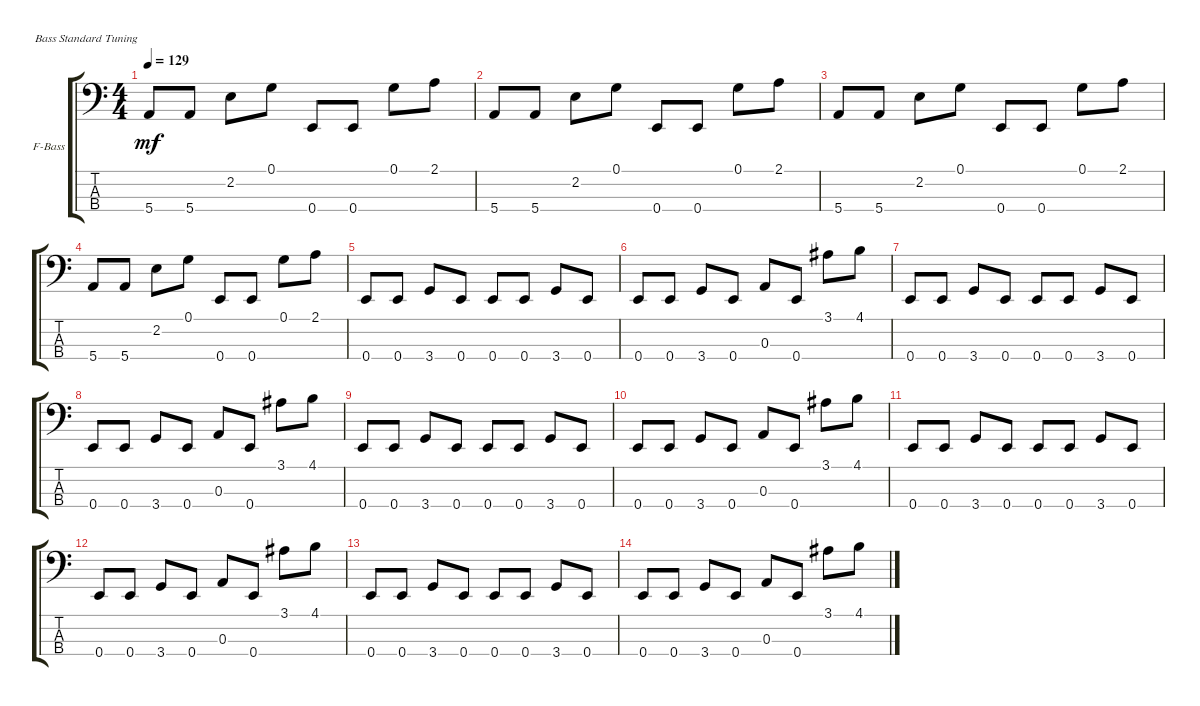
\defaultSystemsLayout 4
\bracketExtendMode groupsimilarinstruments
\firstSystemTrackNameOrientation horizontal
\otherSystemsTrackNameOrientation horizontal
\track ("Upright Bass" "F-Bass") {instrument fretlessbass}
\staff {score tabs}
\tuning (G2 D2 A1 E1)
\ts (4 4)
\tempo 129
\clef f4
\ks c
5.4.8{dy mf} 5.4.8 2.2.8 0.1.8 0.4.8 0.4.8 0.1.8 2.1.8 |
5.4.8 5.4.8 2.2.8 0.1.8 0.4.8 0.4.8 0.1.8 2.1.8 |
5.4.8 5.4.8 2.2.8 0.1.8 0.4.8 0.4.8 0.1.8 2.1.8 |
5.4.8 5.4.8 2.2.8 0.1.8 0.4.8 0.4.8 0.1.8 2.1.8 |
0.4.8 0.4.8 3.4.8 0.4.8 0.4.8 0.4.8 3.4.8 0.4.8 |
0.4.8 0.4.8 3.4.8 0.4.8 0.3.8 0.4.8 3.1.8 4.1.8 |
0.4.8 0.4.8 3.4.8 0.4.8 0.4.8 0.4.8 3.4.8 0.4.8 |
0.4.8 0.4.8 3.4.8 0.4.8 0.3.8 0.4.8 3.1.8 4.1.8 |
0.4.8 0.4.8 3.4.8 0.4.8 0.4.8 0.4.8 3.4.8 0.4.8 |
0.4.8 0.4.8 3.4.8 0.4.8 0.3.8 0.4.8 3.1.8 4.1.8 |
0.4.8 0.4.8 3.4.8 0.4.8 0.4.8 0.4.8 3.4.8 0.4.8 |
0.4.8 0.4.8 3.4.8 0.4.8 0.3.8 0.4.8 3.1.8 4.1.8 |
0.4.8 0.4.8 3.4.8 0.4.8 0.4.8 0.4.8 3.4.8 0.4.8 |
0.4.8 0.4.8 3.4.8 0.4.8 0.3.8 0.4.8 3.1.8 4.1.8
